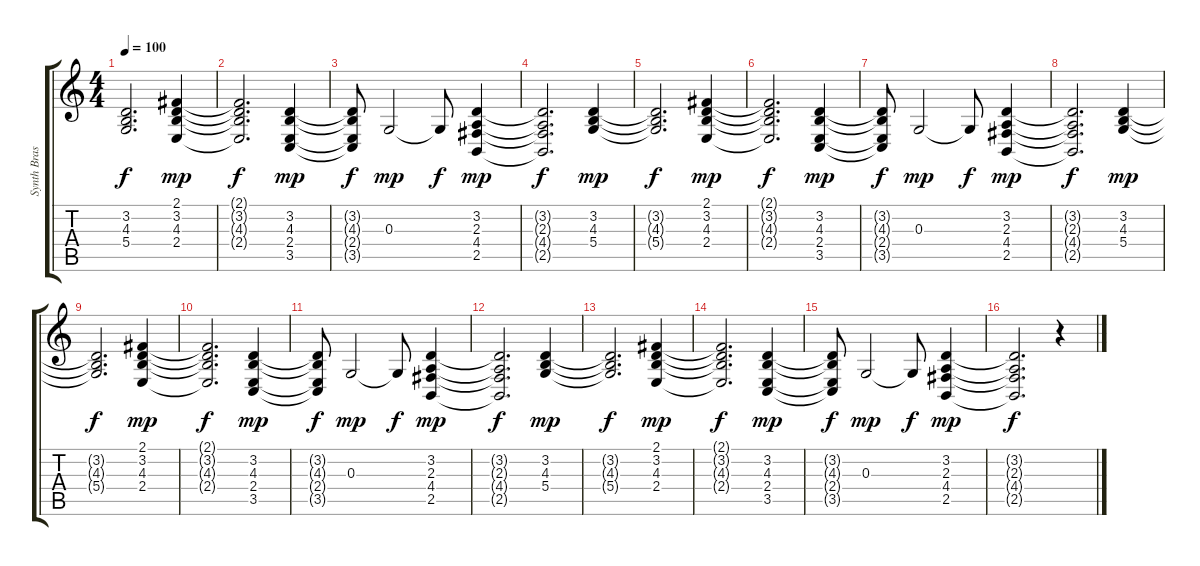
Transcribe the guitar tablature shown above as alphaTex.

\track ("Synth Brass" "Synth Bras") {instrument synthstrings1}
\staff {score tabs}
\tuning (E4 B3 G3 D3 A2 E2) {hide}
\ts (4 4)
\tempo 100
\clef g2
\ks c
(3.2{t} 4.3{t} 5.4{t}).2{d dy f} (2.1 3.2 4.3 2.4).4{dy mp} |
(2.1{t} 3.2{t} 4.3{t} 2.4{t}).2{d dy f} (3.2 4.3 2.4 3.5).4{dy mp} |
(3.2{t} 4.3{t} 2.4{t} 3.5{t}).8{dy f} 0.3.2{dy mp} 0.3{t}.8{dy f} (3.2 2.3 4.4 2.5).4{dy mp} |
(3.2{t} 2.3{t} 4.4{t} 2.5{t}).2{d dy f} (3.2 4.3 5.4).4{dy mp} |
(3.2{t} 4.3{t} 5.4{t}).2{d dy f} (2.1 3.2 4.3 2.4).4{dy mp} |
(2.1{t} 3.2{t} 4.3{t} 2.4{t}).2{d dy f} (3.2 4.3 2.4 3.5).4{dy mp} |
(3.2{t} 4.3{t} 2.4{t} 3.5{t}).8{dy f} 0.3.2{dy mp} 0.3{t}.8{dy f} (3.2 2.3 4.4 2.5).4{dy mp} |
(3.2{t} 2.3{t} 4.4{t} 2.5{t}).2{d dy f} (3.2 4.3 5.4).4{dy mp} |
(3.2{t} 4.3{t} 5.4{t}).2{d dy f} (2.1 3.2 4.3 2.4).4{dy mp} |
(2.1{t} 3.2{t} 4.3{t} 2.4{t}).2{d dy f} (3.2 4.3 2.4 3.5).4{dy mp} |
(3.2{t} 4.3{t} 2.4{t} 3.5{t}).8{dy f} 0.3.2{dy mp} 0.3{t}.8{dy f} (3.2 2.3 4.4 2.5).4{dy mp} |
(3.2{t} 2.3{t} 4.4{t} 2.5{t}).2{d dy f} (3.2 4.3 5.4).4{dy mp} |
(3.2{t} 4.3{t} 5.4{t}).2{d dy f} (2.1 3.2 4.3 2.4).4{dy mp} |
(2.1{t} 3.2{t} 4.3{t} 2.4{t}).2{d dy f} (3.2 4.3 2.4 3.5).4{dy mp} |
(3.2{t} 4.3{t} 2.4{t} 3.5{t}).8{dy f} 0.3.2{dy mp} 0.3{t}.8{dy f} (3.2 2.3 4.4 2.5).4{dy mp} |
(3.2{t} 2.3{t} 4.4{t} 2.5{t}).2{d dy f} r.4
